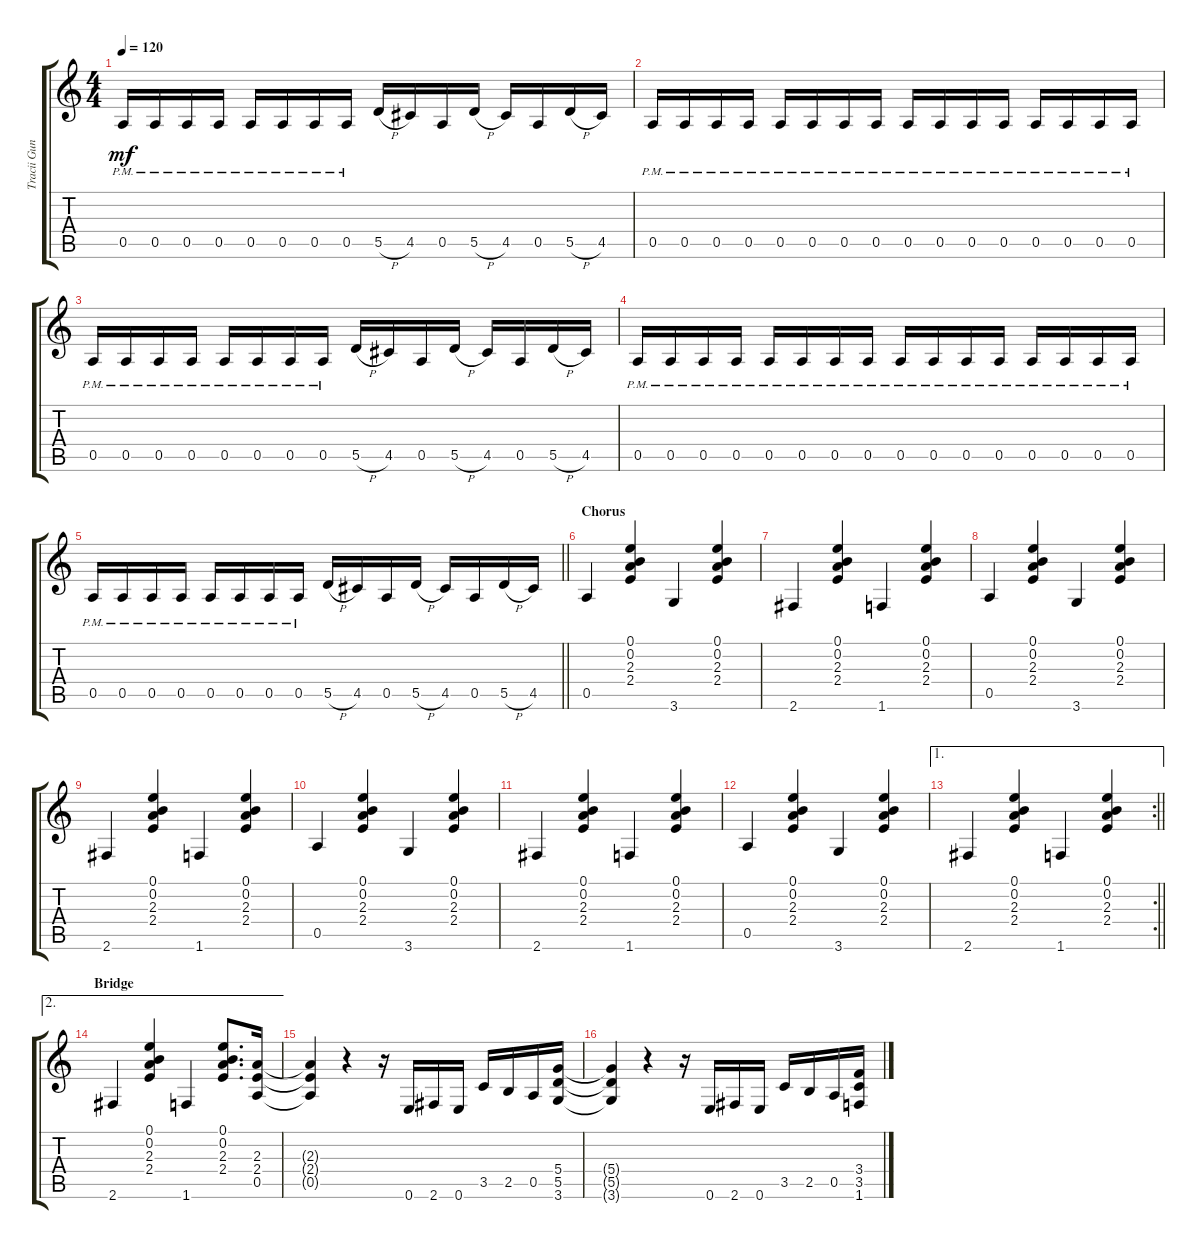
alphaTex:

\track ("Tracii Guns" "Tracii Gun") {instrument distortionguitar}
\staff {score tabs}
\tuning (E4 B3 G3 D3 A2 E2) {hide}
\ts (4 4)
\tempo 120
\clef g2
\ks c
0.5{pm}.16{dy mf} 0.5{pm}.16 0.5{pm}.16 0.5{pm}.16 0.5{pm}.16 0.5{pm}.16 0.5{pm}.16 0.5{pm}.16 5.5{h}.16 4.5.16 0.5.16 5.5{h}.16 4.5.16 0.5.16 5.5{h}.16 4.5.16 |
0.5{pm}.16 0.5{pm}.16 0.5{pm}.16 0.5{pm}.16 0.5{pm}.16 0.5{pm}.16 0.5{pm}.16 0.5{pm}.16 0.5{pm}.16 0.5{pm}.16 0.5{pm}.16 0.5{pm}.16 0.5{pm}.16 0.5{pm}.16 0.5{pm}.16 0.5{pm}.16 |
0.5{pm}.16 0.5{pm}.16 0.5{pm}.16 0.5{pm}.16 0.5{pm}.16 0.5{pm}.16 0.5{pm}.16 0.5{pm}.16 5.5{h}.16 4.5.16 0.5.16 5.5{h}.16 4.5.16 0.5.16 5.5{h}.16 4.5.16 |
0.5{pm}.16 0.5{pm}.16 0.5{pm}.16 0.5{pm}.16 0.5{pm}.16 0.5{pm}.16 0.5{pm}.16 0.5{pm}.16 0.5{pm}.16 0.5{pm}.16 0.5{pm}.16 0.5{pm}.16 0.5{pm}.16 0.5{pm}.16 0.5{pm}.16 0.5{pm}.16 |
\barLineRight lightlight
0.5{pm}.16 0.5{pm}.16 0.5{pm}.16 0.5{pm}.16 0.5{pm}.16 0.5{pm}.16 0.5{pm}.16 0.5{pm}.16 5.5{h}.16 4.5.16 0.5.16 5.5{h}.16 4.5.16 0.5.16 5.5{h}.16 4.5.16 |
\section ("" "Chorus")
0.5.4 (0.1 0.2 2.3 2.4).4 3.6.4 (0.1 0.2 2.3 2.4).4 |
2.6.4 (0.1 0.2 2.3 2.4).4 1.6.4 (0.1 0.2 2.3 2.4).4 |
0.5.4 (0.1 0.2 2.3 2.4).4 3.6.4 (0.1 0.2 2.3 2.4).4 |
2.6.4 (0.1 0.2 2.3 2.4).4 1.6.4 (0.1 0.2 2.3 2.4).4 |
0.5.4 (0.1 0.2 2.3 2.4).4 3.6.4 (0.1 0.2 2.3 2.4).4 |
2.6.4 (0.1 0.2 2.3 2.4).4 1.6.4 (0.1 0.2 2.3 2.4).4 |
0.5.4 (0.1 0.2 2.3 2.4).4 3.6.4 (0.1 0.2 2.3 2.4).4 |
\ae 1
\rc 2
\barLineRight lightlight
2.6.4 (0.1 0.2 2.3 2.4).4 1.6.4 (0.1 0.2 2.3 2.4).4 |
\ae 2
\section ("" "Bridge")
2.6.4 (0.1 0.2 2.3 2.4).4 1.6.4 (0.1 0.2 2.3 2.4).8{d} (2.3 2.4 0.5).16 |
(2.3{t} 2.4{t} 0.5{t}).4 r.4 r.16 0.6.16 2.6.16 0.6.16 3.5.16 2.5.16 0.5.16 (5.4 5.5 3.6).16 |
(5.4{t} 5.5{t} 3.6{t}).4 r.4 r.16 0.6.16 2.6.16 0.6.16 3.5.16 2.5.16 0.5.16 (3.4 3.5 1.6).16
